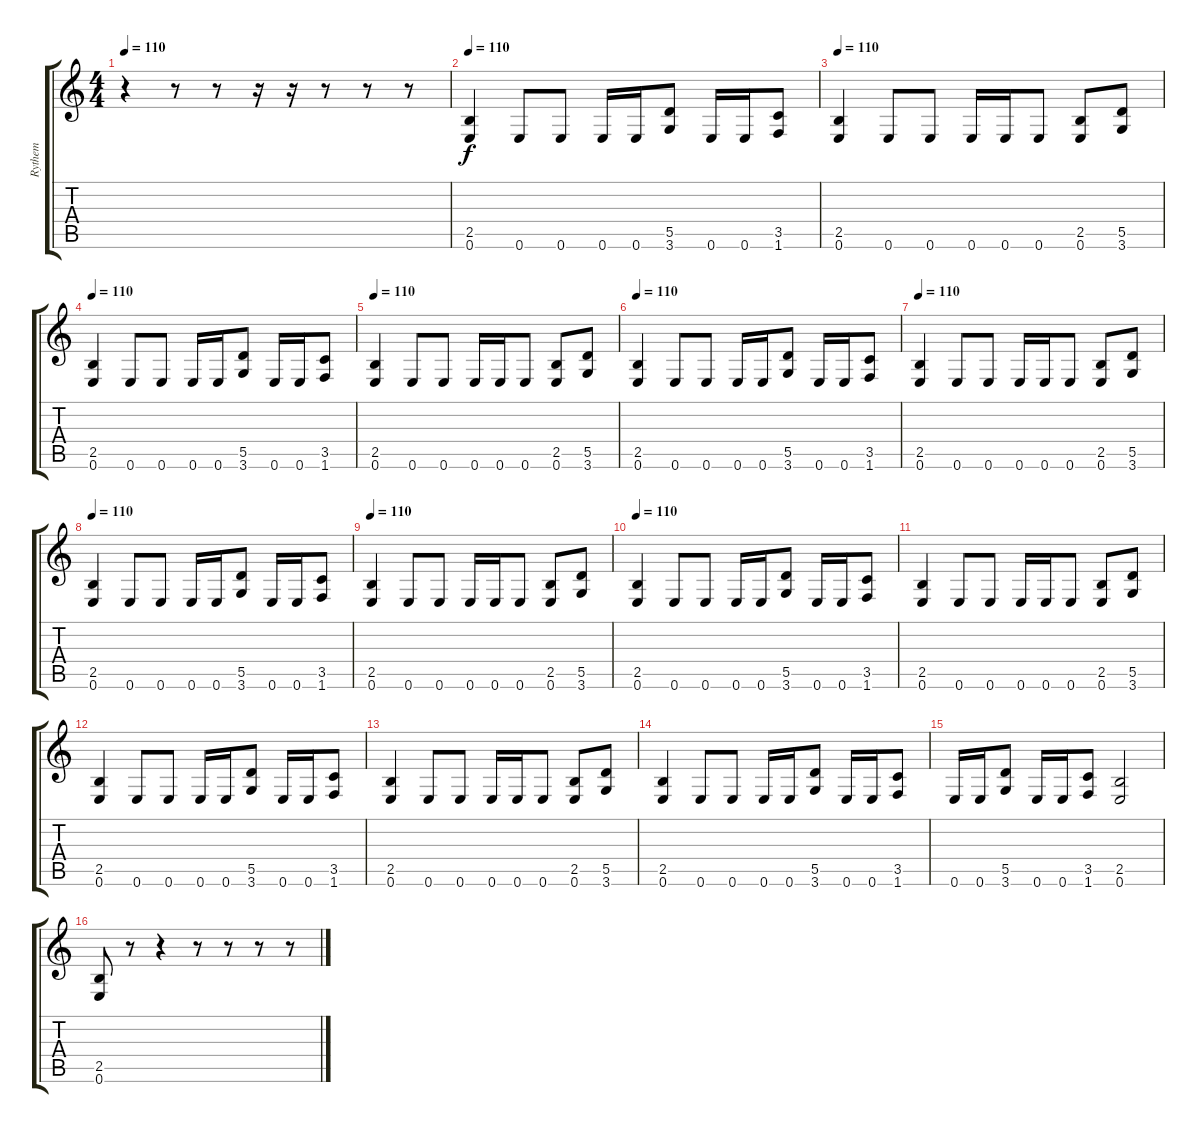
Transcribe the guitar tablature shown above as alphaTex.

\track ("Rythem" "Rythem") {instrument distortionguitar}
\staff {score tabs}
\tuning (E4 B3 G3 D3 A2 E2) {hide}
\ts (4 4)
\tempo 110
\clef g2
\ks c
r.4{dy f volume 0} r.8 r.8 r.16 r.16 r.8 r.8 r.8{volume 13} |
\tempo 110
(2.5 0.6).4 0.6.8 0.6.8 0.6.16 0.6.16 (5.5 3.6).8 0.6.16 0.6.16 (3.5 1.6).8 |
\tempo 110
(2.5 0.6).4 0.6.8 0.6.8 0.6.16 0.6.16 0.6.8 (2.5 0.6).8 (5.5 3.6).8 |
\tempo 110
(2.5 0.6).4 0.6.8 0.6.8 0.6.16 0.6.16 (5.5 3.6).8 0.6.16 0.6.16 (3.5 1.6).8 |
\tempo 110
(2.5 0.6).4 0.6.8 0.6.8 0.6.16 0.6.16 0.6.8 (2.5 0.6).8 (5.5 3.6).8 |
\tempo 110
(2.5 0.6).4 0.6.8 0.6.8 0.6.16 0.6.16 (5.5 3.6).8 0.6.16 0.6.16 (3.5 1.6).8 |
\tempo 110
(2.5 0.6).4 0.6.8 0.6.8 0.6.16 0.6.16 0.6.8 (2.5 0.6).8 (5.5 3.6).8 |
\tempo 110
(2.5 0.6).4 0.6.8 0.6.8 0.6.16 0.6.16 (5.5 3.6).8 0.6.16 0.6.16 (3.5 1.6).8 |
\tempo 110
(2.5 0.6).4 0.6.8 0.6.8 0.6.16 0.6.16 0.6.8 (2.5 0.6).8 (5.5 3.6).8 |
\tempo 110
(2.5 0.6).4 0.6.8 0.6.8 0.6.16 0.6.16 (5.5 3.6).8 0.6.16 0.6.16 (3.5 1.6).8 |
(2.5 0.6).4 0.6.8 0.6.8 0.6.16 0.6.16 0.6.8 (2.5 0.6).8 (5.5 3.6).8 |
(2.5 0.6).4 0.6.8 0.6.8 0.6.16 0.6.16 (5.5 3.6).8 0.6.16 0.6.16 (3.5 1.6).8 |
(2.5 0.6).4 0.6.8 0.6.8 0.6.16 0.6.16 0.6.8 (2.5 0.6).8 (5.5 3.6).8 |
(2.5 0.6).4 0.6.8 0.6.8 0.6.16 0.6.16 (5.5 3.6).8 0.6.16 0.6.16 (3.5 1.6).8 |
0.6.16 0.6.16 (5.5 3.6).8 0.6.16 0.6.16 (3.5 1.6).8 (2.5 0.6).2 |
(2.5 0.6).8 r.8 r.4 r.8 r.8 r.8 r.8
